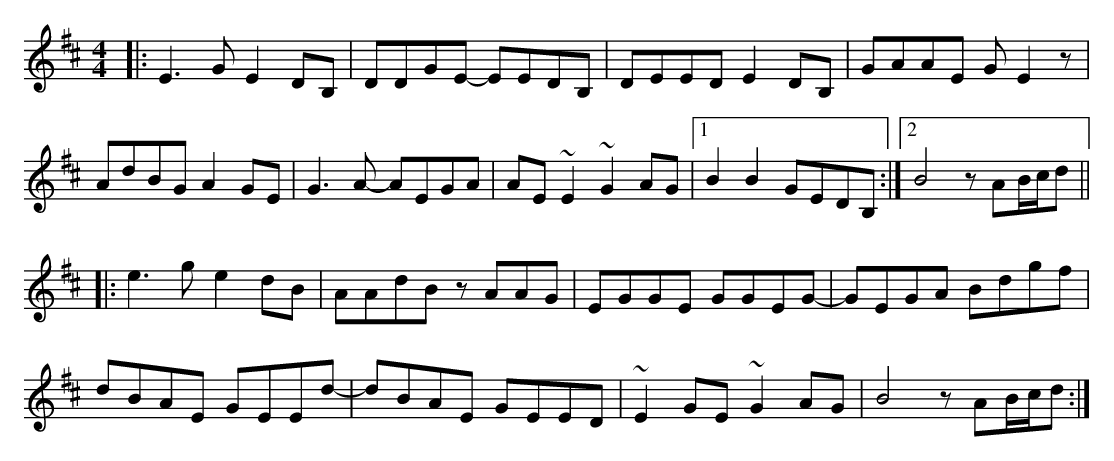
X:1
M:4/4
K:Edor
|:E3G E2DB,|DDGE- EEDB,|DEED E2DB,|GAAE GE2z|
AdBG A2GE|G3A- AEGA|AE~E2 ~G2AG|1 B2B2 GEDB,:|2 B4 zAB/c/d||
|:e3g e2dB|AAdB zAAG|EGGE GGEG-|GEGA Bdgf|
dBAE GEEd-|dBAE GEED|~E2GE ~G2AG|B4 zAB/c/d:|
